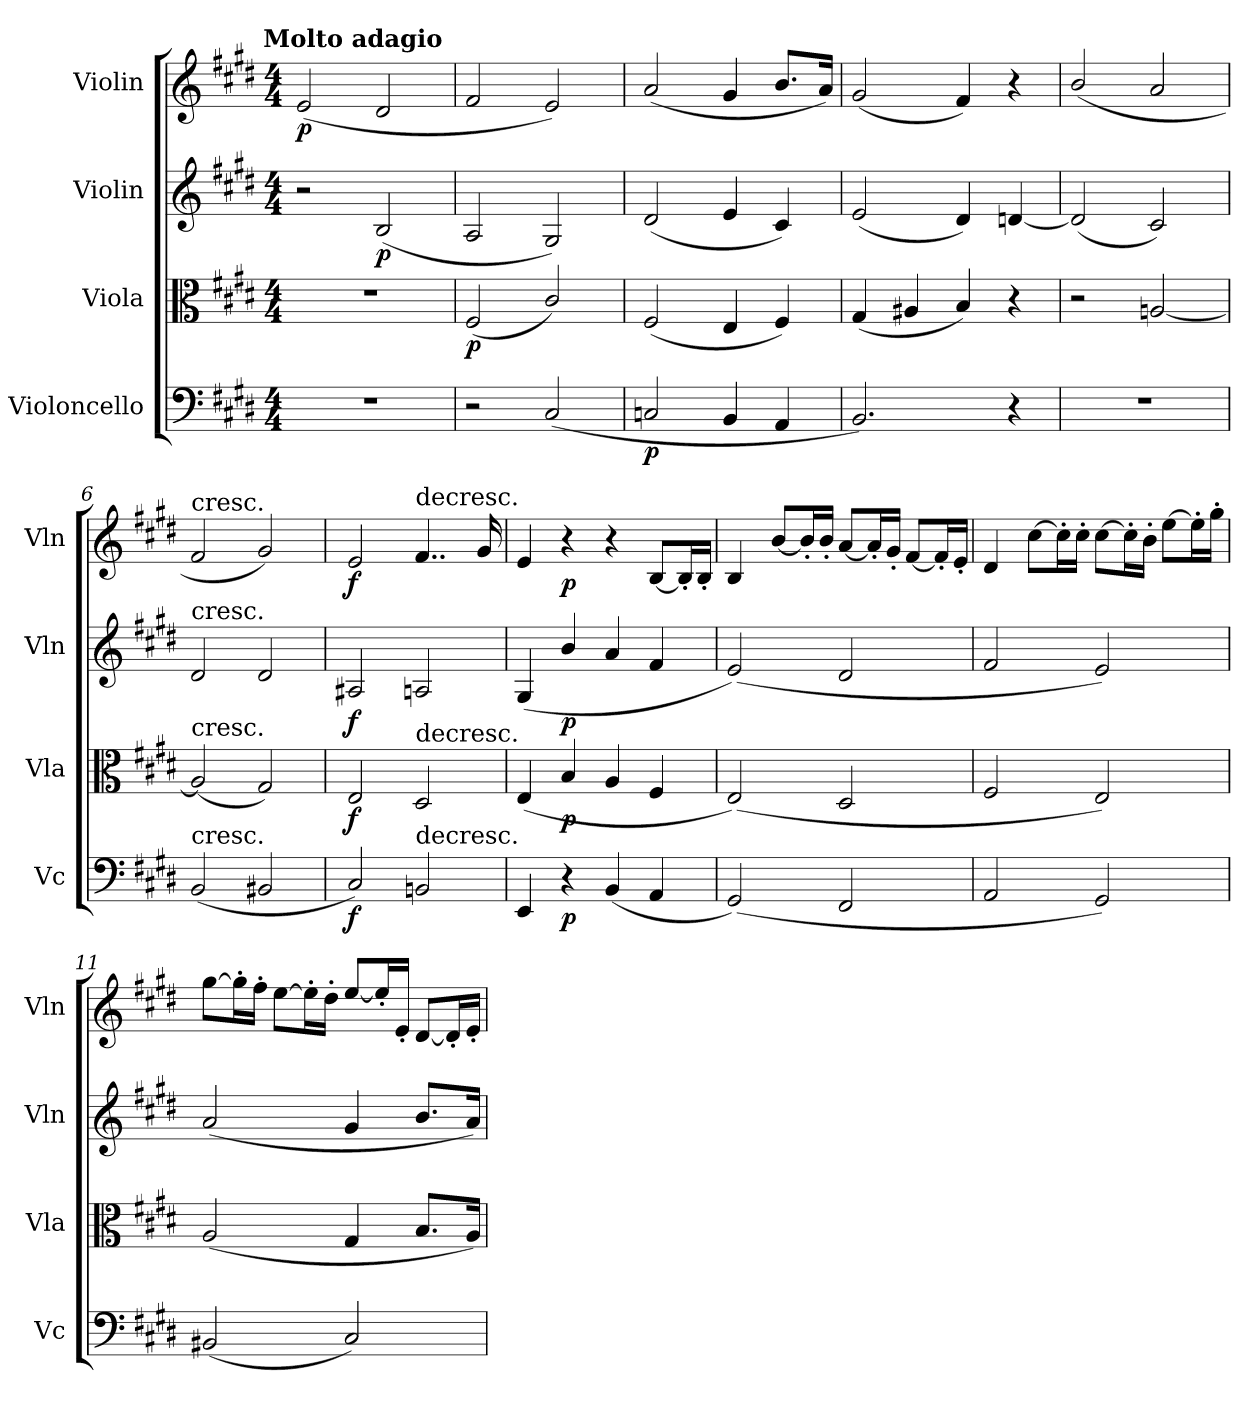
**kern	**dynam	**kern	**dynam	**kern	**dynam	**kern	**dynam
*part4	*part4	*part3	*part3	*part2	*part2	*part1	*part1
*staff4	*staff4	*staff3	*staff3	*staff2	*staff2	*staff1	*staff1
*I"Violoncello	*	*I"Viola	*	*I"Violin	*	*I"Violin	*
*I'Vc	*	*I'Vla	*	*I'Vln	*	*I'Vln	*
*clefF4	*	*clefC3	*	*clefG2	*	*clefG2	*
*k[f#c#g#d#]	*	*k[f#c#g#d#]	*	*k[f#c#g#d#]	*	*k[f#c#g#d#]	*
!!LO:TX:omd:t=Molto adagio
*M4/4	*	*M4/4	*	*M4/4	*	*M4/4	*
*MM54	*	*MM54	*	*MM54	*	*MM54	*
=1	=1	=1	=1	=1	=1	=1	=1
1r	.	1r	.	2r	.	(2e/	p
.	.	.	.	(2B/	p	2d#/	.
=2	=2	=2	=2	=2	=2	=2	=2
2r	.	(2F#/	p	2A/	.	2f#/	.
(2C#/	.	2c#/)	.	2G#/)	.	2e/)	.
=3	=3	=3	=3	=3	=3	=3	=3
2Cn/	p	(2F#/	.	(2d#/	.	(2a/	.
4BB/	.	4E/	.	4e/	.	4g#/	.
4AA/	.	4F#/)	.	4c#/)	.	8.b/L	.
.	.	.	.	.	.	16a/Jk)	.
=4	=4	=4	=4	=4	=4	=4	=4
2.BB/)	.	(4G#/	.	(2e/	.	(2g#/	.
.	.	4A#X/	.	.	.	.	.
.	.	4B/)	.	4d#/)	.	4f#/)	.
4r	.	4r	.	[4dn/	.	4r	.
=5	=5	=5	=5	=5	=5	=5	=5
1r	.	2r	.	(2d/]	.	(2b/	.
.	.	[2An/	.	2c#/)	.	2a/	.
=6	=6	=6	=6	=6	=6	=6	=6
!	!	!	!	!	!	!LO:TX:t=cresc.	!
!	!	!	!	!LO:TX:t=cresc.	!	!	!
!	!	!LO:TX:t=cresc.	!	!	!	!	!
!LO:TX:t=cresc.	!	!	!	!	!	!	!
(2BB/	.	(2A/]	.	2d#/	.	2f#/	.
2BB#X/	.	2G#/)	.	2d#/	.	2g#/)	.
=7	=7	=7	=7	=7	=7	=7	=7
2C#/)	f	2E/	f	2A#X/	f	2e/	f
!	!	!	!	!	!	!LO:TX:t=decresc.	!
!	!	!LO:TX:t=decresc.	!	!	!	!	!
!LO:TX:t=decresc.	!	!	!	!	!	!	!
2BBn/	.	2D#/	.	2An/	.	4..f#/	.
.	.	.	.	.	.	16g#/	.
=8	=8	=8	=8	=8	=8	=8	=8
4EE/	.	(4E/	.	(4G#/	.	4e/	.
4r	p	4B/	p	4b/	p	4r	p
(4BB/	.	4A/	.	4a/	.	4r	.
4AA/	.	4F#/	.	4f#/	.	[8B/L	.
.	.	.	.	.	.	16B'/L]	.
.	.	.	.	.	.	16B'/JJ	.
=9	=9	=9	=9	=9	=9	=9	=9
(2GG#/)	.	(2E/)	.	(2e/)	.	4B/	.
.	.	.	.	.	.	[8b/L	.
.	.	.	.	.	.	16b'/L]	.
.	.	.	.	.	.	16b'/JJ	.
2FF#/	.	2D#/	.	2d#/	.	[8a/L	.
.	.	.	.	.	.	16a'/L]	.
.	.	.	.	.	.	16g#'/JJ	.
.	.	.	.	.	.	[8f#/L	.
.	.	.	.	.	.	16f#'/L]	.
.	.	.	.	.	.	16e'/JJ	.
=10	=10	=10	=10	=10	=10	=10	=10
2AA/	.	2F#/	.	2f#/	.	4d#/	.
.	.	.	.	.	.	[8cc#\L	.
.	.	.	.	.	.	16cc#'\L]	.
.	.	.	.	.	.	16cc#'\JJ	.
2GG#/)	.	2E/)	.	2e/)	.	[8cc#\L	.
.	.	.	.	.	.	16cc#'\L]	.
.	.	.	.	.	.	16b'\JJ	.
.	.	.	.	.	.	[8ee\L	.
.	.	.	.	.	.	16ee'\L]	.
.	.	.	.	.	.	16gg#'\JJ	.
=11	=11	=11	=11	=11	=11	=11	=11
(2BB#X/	.	(2A/	.	(2a/	.	[8gg#\L	.
.	.	.	.	.	.	16gg#'\L]	.
.	.	.	.	.	.	16ff#'\JJ	.
.	.	.	.	.	.	[8ee\L	.
.	.	.	.	.	.	16ee'\L]	.
.	.	.	.	.	.	16dd#'\JJ	.
2C#/)	.	4G#/	.	4g#/	.	[8ee/L	.
.	.	.	.	.	.	16ee'/L]	.
.	.	.	.	.	.	16e'/JJ	.
.	.	8.B/L	.	8.b/L	.	[8d#/L	.
.	.	.	.	.	.	16d#'/L]	.
.	.	16A/Jk)	.	16a/Jk)	.	16e'/JJ	.
=	=	=	=	=	=	=	=
*-	*-	*-	*-	*-	*-	*-	*-
